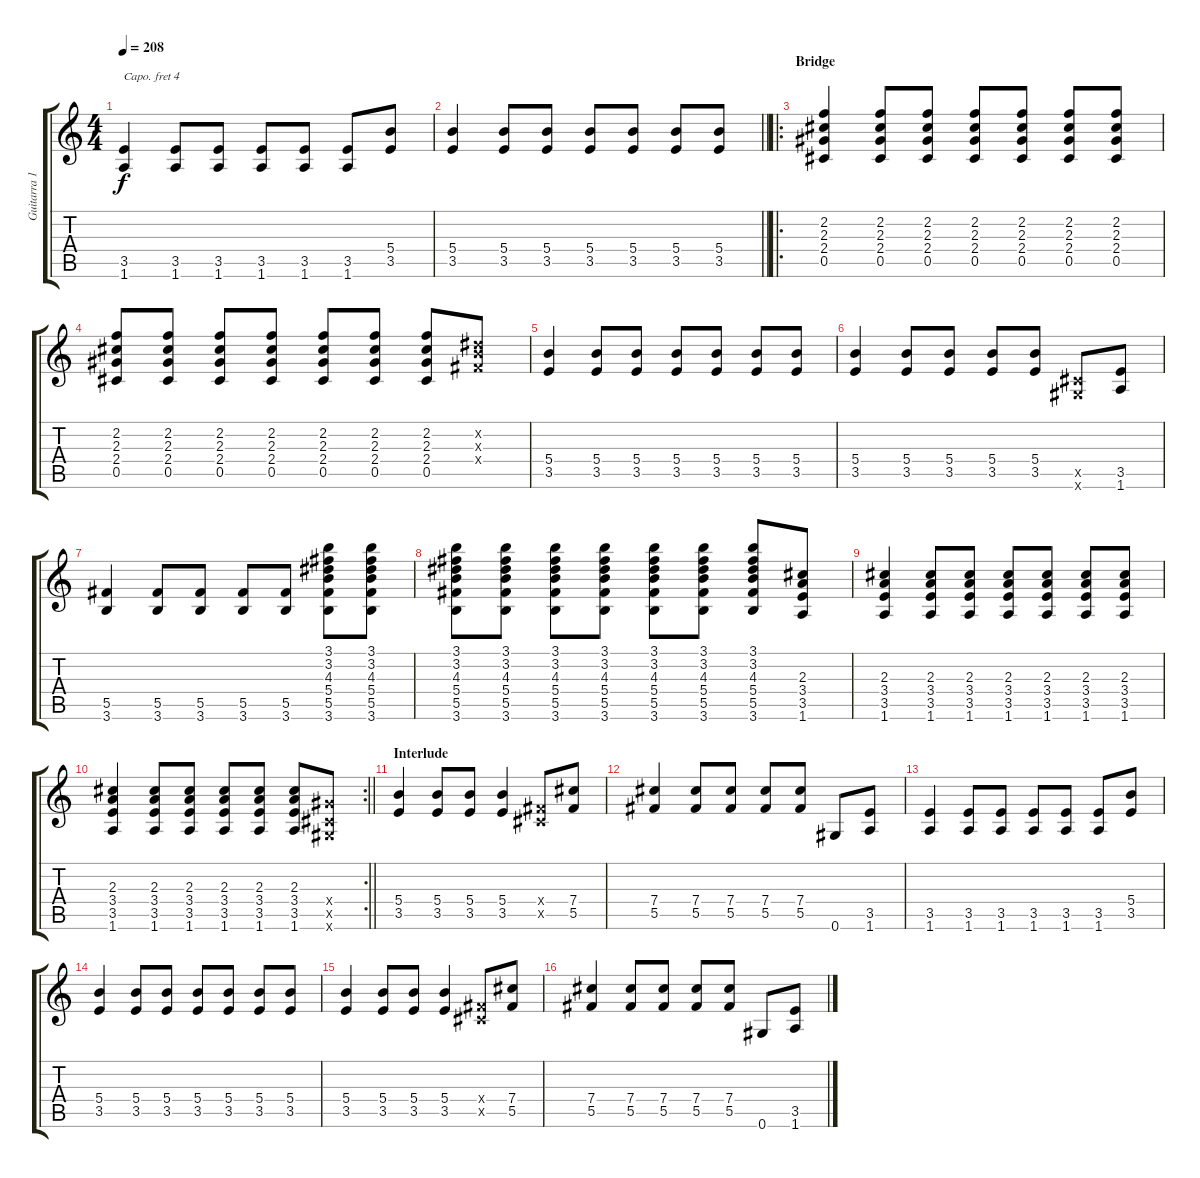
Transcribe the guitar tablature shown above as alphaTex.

\track ("Guitarra 1" "Guitarra 1") {instrument electricguitarclean}
\staff {score tabs}
\capo 4
\tuning (E4 B3 G3 D3 A2 E2) {hide}
\ts (4 4)
\tempo 208
\clef g2
\ks c
(3.5 1.6).4{dy f} (3.5 1.6).8 (3.5 1.6).8 (3.5 1.6).8 (3.5 1.6).8 (3.5 1.6).8 (5.4 3.5).8 |
\barLineRight lightlight
(5.4 3.5).4 (5.4 3.5).8 (5.4 3.5).8 (5.4 3.5).8 (5.4 3.5).8 (5.4 3.5).8 (5.4 3.5).8 |
\ro
\section ("" "Bridge")
(2.2 2.3 2.4 0.5).4{instrument distortionguitar} (2.2 2.3 2.4 0.5).8 (2.2 2.3 2.4 0.5).8 (2.2 2.3 2.4 0.5).8 (2.2 2.3 2.4 0.5).8 (2.2 2.3 2.4 0.5).8 (2.2 2.3 2.4 0.5).8 |
(2.2 2.3 2.4 0.5).8 (2.2 2.3 2.4 0.5).8 (2.2 2.3 2.4 0.5).8 (2.2 2.3 2.4 0.5).8 (2.2 2.3 2.4 0.5).8 (2.2 2.3 2.4 0.5).8 (2.2 2.3 2.4 0.5).8 (0.2{x} 0.3{x} 0.4{x}).8 |
(5.4 3.5).4 (5.4 3.5).8 (5.4 3.5).8 (5.4 3.5).8 (5.4 3.5).8 (5.4 3.5).8 (5.4 3.5).8 |
(5.4 3.5).4 (5.4 3.5).8 (5.4 3.5).8 (5.4 3.5).8 (5.4 3.5).8 (0.5{x} 0.6{x}).8 (3.5 1.6).8 |
(5.5 3.6).4 (5.5 3.6).8 (5.5 3.6).8 (5.5 3.6).8 (5.5 3.6).8 (3.1 3.2 4.3 5.4 5.5 3.6).8 (3.1 3.2 4.3 5.4 5.5 3.6).8 |
(3.1 3.2 4.3 5.4 5.5 3.6).8 (3.1 3.2 4.3 5.4 5.5 3.6).8 (3.1 3.2 4.3 5.4 5.5 3.6).8 (3.1 3.2 4.3 5.4 5.5 3.6).8 (3.1 3.2 4.3 5.4 5.5 3.6).8 (3.1 3.2 4.3 5.4 5.5 3.6).8 (3.1 3.2 4.3 5.4 5.5 3.6).8 (2.3 3.4 3.5 1.6).8 |
(2.3 3.4 3.5 1.6).4 (2.3 3.4 3.5 1.6).8 (2.3 3.4 3.5 1.6).8 (2.3 3.4 3.5 1.6).8 (2.3 3.4 3.5 1.6).8 (2.3 3.4 3.5 1.6).8 (2.3 3.4 3.5 1.6).8 |
\rc 2
\barLineRight lightlight
(2.3 3.4 3.5 1.6).4 (2.3 3.4 3.5 1.6).8 (2.3 3.4 3.5 1.6).8 (2.3 3.4 3.5 1.6).8 (2.3 3.4 3.5 1.6).8 (2.3 3.4 3.5 1.6).8 (2.4{x} 0.5{x} 0.6{x}).8 |
\section ("" "Interlude")
(5.4 3.5).4{instrument distortionguitar} (5.4 3.5).8 (5.4 3.5).8 (5.4 3.5).4 (0.4{x} 0.5{x}).8 (7.4 5.5).8 |
(7.4 5.5).4 (7.4 5.5).8 (7.4 5.5).8 (7.4 5.5).8 (7.4 5.5).8 0.6.8 (3.5 1.6).8 |
(3.5 1.6).4 (3.5 1.6).8 (3.5 1.6).8 (3.5 1.6).8 (3.5 1.6).8 (3.5 1.6).8 (5.4 3.5).8 |
(5.4 3.5).4 (5.4 3.5).8 (5.4 3.5).8 (5.4 3.5).8 (5.4 3.5).8 (5.4 3.5).8 (5.4 3.5).8 |
(5.4 3.5).4{instrument distortionguitar} (5.4 3.5).8 (5.4 3.5).8 (5.4 3.5).4 (0.4{x} 0.5{x}).8 (7.4 5.5).8 |
(7.4 5.5).4 (7.4 5.5).8 (7.4 5.5).8 (7.4 5.5).8 (7.4 5.5).8 0.6.8 (3.5 1.6).8
